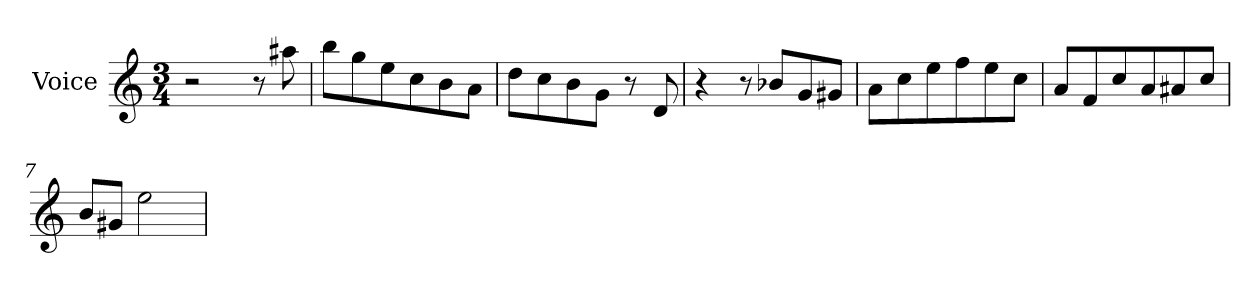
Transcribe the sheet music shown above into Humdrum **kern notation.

**kern
*part1
*staff1
*I"Voice
*I'Voice
*clefG2
*M3/4
=1
2rcc
8r
8aa#X\
=2
8bb\L
8gg\
8ee\
8cc\
8b\
8a\J
=3
8dd\L
8cc\
8b\
8g\J
8r
8d/
=4
4r
8r
8b-X/L
8g/
8g#X/J
=5
8a\L
8cc\
8ee\
8ff\
8ee\
8cc\J
=6
8a/L
8f/
8cc/
8a/
8a#X/
8cc/J
=7
8b/L
8g#X/J
2ee\
=
*-
